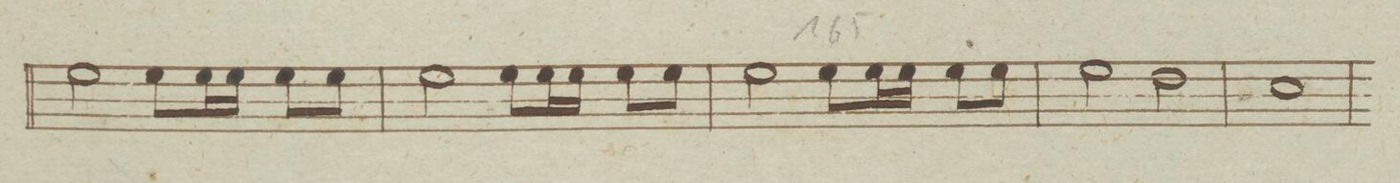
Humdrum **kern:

**kern
*I"Oboe Secondo.
*clefG2
*k[b-e-a-]
*met(c)
*M4/4
2ee-\
8ee-\L
16ee-\L
16ee-\JJ
8ee-\L
8ee-\J
=160
2ee-\
8ee-\L
16ee-\L
16ee-\JJ
8ee-\L
8ee-\J
=161
2ee-\
8ee-\L
16ee-\L
16ee-\JJ
8ee-\L
8ee-\J
=162
2ee-\
2dd\
=163
1cc
=164
*-
